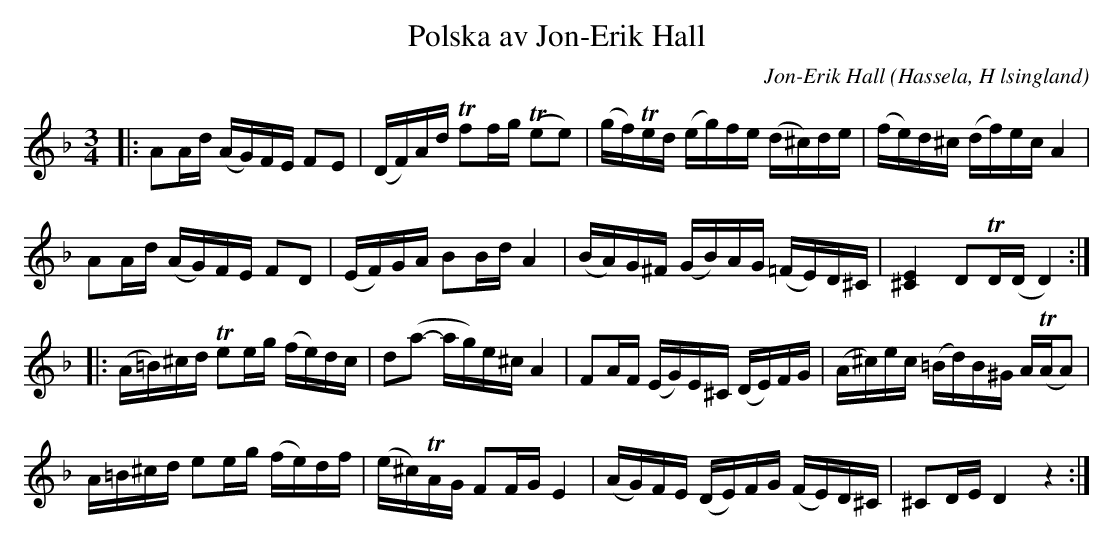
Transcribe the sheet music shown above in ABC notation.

X:1
T:Polska av Jon-Erik Hall
O:Hassela, H lsingland
C:Jon-Erik Hall
M:3/4
L:1/16
K:Dm
|:A2Ad (AG)FE F2E2|(DF)Ad Tf2fg (Te2e2)|(gf)Ted (eg)fe (d^c)de|(fe)d^c (df)ec A4|
A2Ad (AG)FE F2D2|(EF)GA B2Bd A4|(BA)G^F (GB)AG (=FE)D^C|[E^C]4 D2TD(DD4):|
|:(A=B)^cd Te2eg (fe)dc|d2(a2- ag)e^c A4|F2AF (EG)E^C (DE)FG|(A^c)ec (=Bd)B^G A(TAA2)|
A=B^cd e2eg (fe)df|(e^c)TAG F2FG E4|(AG)FE (DE)FG (FE)D^C|^C2DE D4 z4:|
